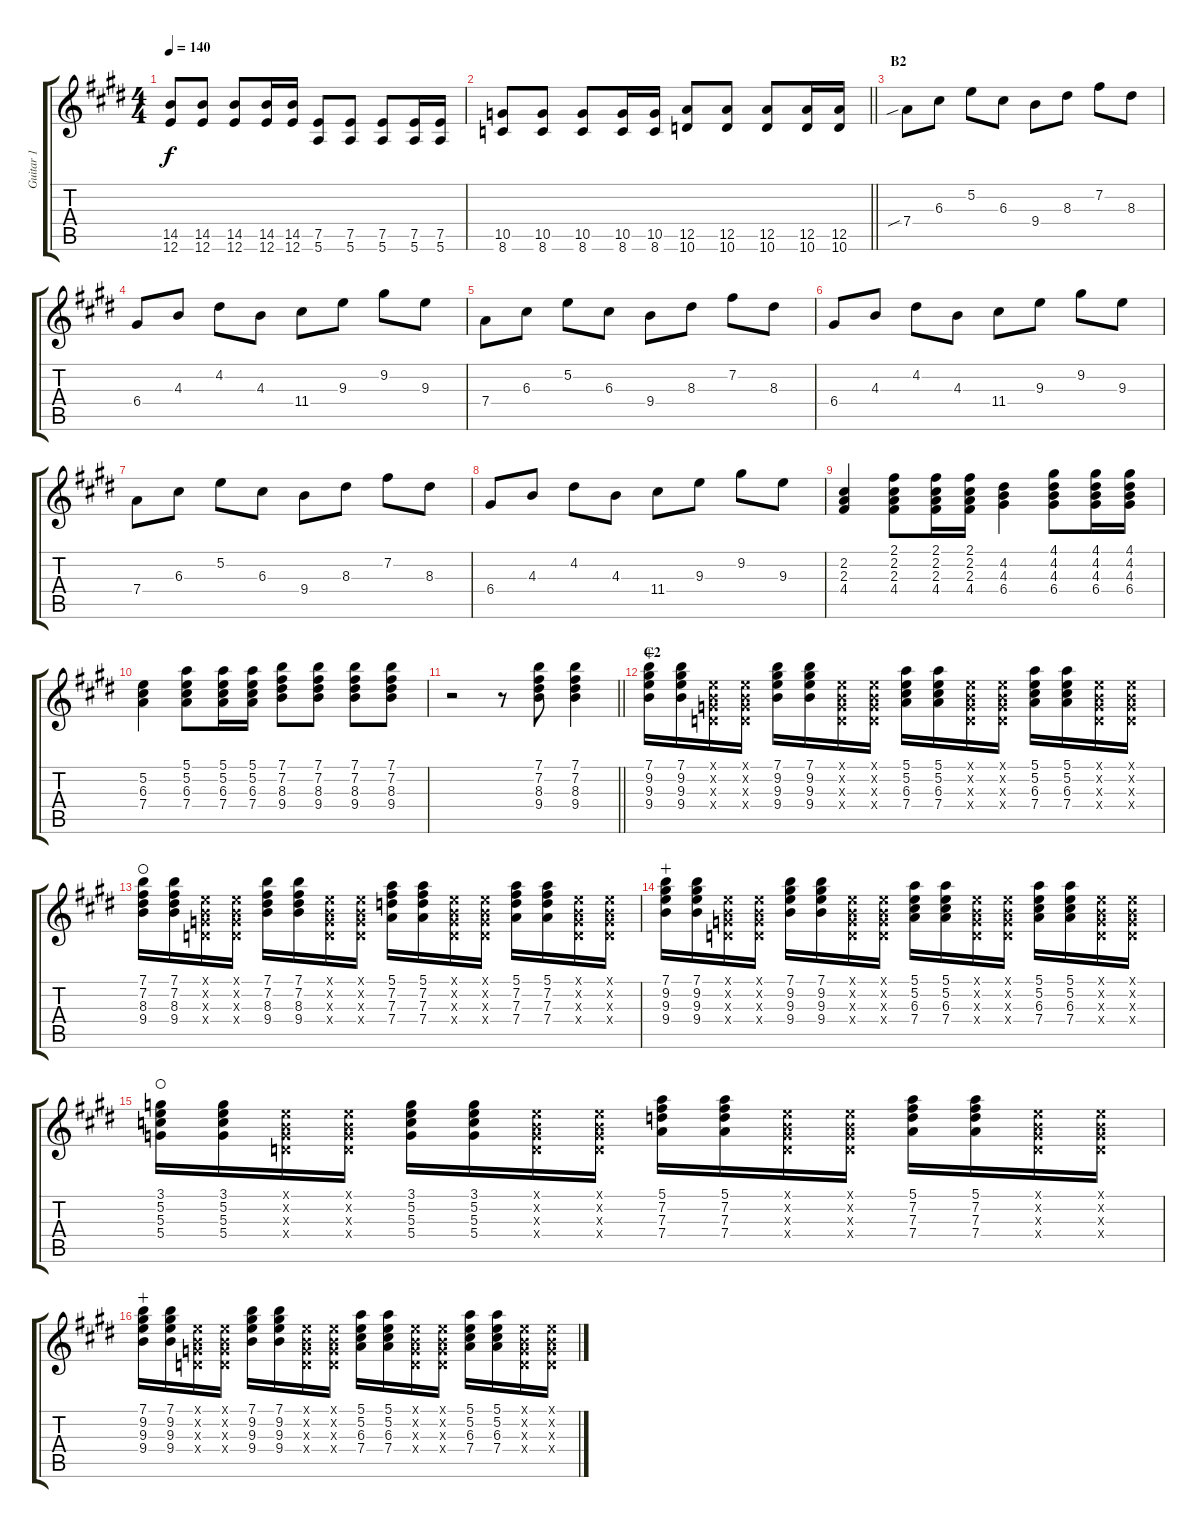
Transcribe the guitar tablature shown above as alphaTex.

\track ("Guitar 1" "Guitar 1") {instrument overdrivenguitar}
\staff {score tabs}
\tuning (E4 B3 G3 D3 A2 E2) {hide}
\ts (4 4)
\tempo 140
\clef g2
\ks e
(14.5 12.6).8{dy f} (14.5 12.6).8 (14.5 12.6).8 (14.5 12.6).16 (14.5 12.6).16 (7.5 5.6).8 (7.5 5.6).8 (7.5 5.6).8 (7.5 5.6).16 (7.5 5.6).16 |
\barLineRight lightlight
(10.5 8.6).8 (10.5 8.6).8 (10.5 8.6).8 (10.5 8.6).16 (10.5 8.6).16 (12.5 10.6).8 (12.5 10.6).8 (12.5 10.6).8 (12.5 10.6).16 (12.5 10.6).16 |
\section ("" "B2")
7.4{sib}.8 6.3.8 5.2.8 6.3.8 9.4.8 8.3.8 7.2.8 8.3.8 |
6.4.8 4.3.8 4.2.8 4.3.8 11.4.8 9.3.8 9.2.8 9.3.8 |
7.4.8 6.3.8 5.2.8 6.3.8 9.4.8 8.3.8 7.2.8 8.3.8 |
6.4.8 4.3.8 4.2.8 4.3.8 11.4.8 9.3.8 9.2.8 9.3.8 |
7.4.8 6.3.8 5.2.8 6.3.8 9.4.8 8.3.8 7.2.8 8.3.8 |
6.4.8 4.3.8 4.2.8 4.3.8 11.4.8 9.3.8 9.2.8 9.3.8 |
(2.2 2.3 4.4).4 (2.1 2.2 2.3 4.4).8 (2.1 2.2 2.3 4.4).16 (2.1 2.2 2.3 4.4).16 (4.2 4.3 6.4).4 (4.1 4.2 4.3 6.4).8 (4.1 4.2 4.3 6.4).16 (4.1 4.2 4.3 6.4).16 |
(5.2 6.3 7.4).4 (5.1 5.2 6.3 7.4).8 (5.1 5.2 6.3 7.4).16 (5.1 5.2 6.3 7.4).16 (7.1 7.2 8.3 9.4).8 (7.1 7.2 8.3 9.4).8 (7.1 7.2 8.3 9.4).8 (7.1 7.2 8.3 9.4).8 |
\barLineRight lightlight
r.2 r.8 (7.1 7.2 8.3 9.4).8 (7.1 7.2 8.3 9.4).4 |
\section ("" "C2")
(7.1 9.2 9.3 9.4).16{wahc} (7.1 9.2 9.3 9.4).16 (0.1{x} 0.2{x} 0.3{x} 0.4{x}).16 (0.1{x} 0.2{x} 0.3{x} 0.4{x}).16 (7.1 9.2 9.3 9.4).16 (7.1 9.2 9.3 9.4).16 (0.1{x} 0.2{x} 0.3{x} 0.4{x}).16 (0.1{x} 0.2{x} 0.3{x} 0.4{x}).16 (5.1 5.2 6.3 7.4).16 (5.1 5.2 6.3 7.4).16 (0.1{x} 0.2{x} 0.3{x} 0.4{x}).16 (0.1{x} 0.2{x} 0.3{x} 0.4{x}).16 (5.1 5.2 6.3 7.4).16 (5.1 5.2 6.3 7.4).16 (0.1{x} 0.2{x} 0.3{x} 0.4{x}).16 (0.1{x} 0.2{x} 0.3{x} 0.4{x}).16 |
(7.1 7.2 8.3 9.4).16{waho} (7.1 7.2 8.3 9.4).16 (0.1{x} 0.2{x} 0.3{x} 0.4{x}).16 (0.1{x} 0.2{x} 0.3{x} 0.4{x}).16 (7.1 7.2 8.3 9.4).16 (7.1 7.2 8.3 9.4).16 (0.1{x} 0.2{x} 0.3{x} 0.4{x}).16 (0.1{x} 0.2{x} 0.3{x} 0.4{x}).16 (5.1 7.2 7.3 7.4).16 (5.1 7.2 7.3 7.4).16 (0.1{x} 0.2{x} 0.3{x} 0.4{x}).16 (0.1{x} 0.2{x} 0.3{x} 0.4{x}).16 (5.1 7.2 7.3 7.4).16 (5.1 7.2 7.3 7.4).16 (0.1{x} 0.2{x} 0.3{x} 0.4{x}).16 (0.1{x} 0.2{x} 0.3{x} 0.4{x}).16 |
(7.1 9.2 9.3 9.4).16{wahc} (7.1 9.2 9.3 9.4).16 (0.1{x} 0.2{x} 0.3{x} 0.4{x}).16 (0.1{x} 0.2{x} 0.3{x} 0.4{x}).16 (7.1 9.2 9.3 9.4).16 (7.1 9.2 9.3 9.4).16 (0.1{x} 0.2{x} 0.3{x} 0.4{x}).16 (0.1{x} 0.2{x} 0.3{x} 0.4{x}).16 (5.1 5.2 6.3 7.4).16 (5.1 5.2 6.3 7.4).16 (0.1{x} 0.2{x} 0.3{x} 0.4{x}).16 (0.1{x} 0.2{x} 0.3{x} 0.4{x}).16 (5.1 5.2 6.3 7.4).16 (5.1 5.2 6.3 7.4).16 (0.1{x} 0.2{x} 0.3{x} 0.4{x}).16 (0.1{x} 0.2{x} 0.3{x} 0.4{x}).16 |
(3.1 5.2 5.3 5.4).16{waho} (3.1 5.2 5.3 5.4).16 (0.1{x} 0.2{x} 0.3{x} 0.4{x}).16 (0.1{x} 0.2{x} 0.3{x} 0.4{x}).16 (3.1 5.2 5.3 5.4).16 (3.1 5.2 5.3 5.4).16 (0.1{x} 0.2{x} 0.3{x} 0.4{x}).16 (0.1{x} 0.2{x} 0.3{x} 0.4{x}).16 (5.1 7.2 7.3 7.4).16 (5.1 7.2 7.3 7.4).16 (0.1{x} 0.2{x} 0.3{x} 0.4{x}).16 (0.1{x} 0.2{x} 0.3{x} 0.4{x}).16 (5.1 7.2 7.3 7.4).16 (5.1 7.2 7.3 7.4).16 (0.1{x} 0.2{x} 0.3{x} 0.4{x}).16 (0.1{x} 0.2{x} 0.3{x} 0.4{x}).16 |
(7.1 9.2 9.3 9.4).16{wahc} (7.1 9.2 9.3 9.4).16 (0.1{x} 0.2{x} 0.3{x} 0.4{x}).16 (0.1{x} 0.2{x} 0.3{x} 0.4{x}).16 (7.1 9.2 9.3 9.4).16 (7.1 9.2 9.3 9.4).16 (0.1{x} 0.2{x} 0.3{x} 0.4{x}).16 (0.1{x} 0.2{x} 0.3{x} 0.4{x}).16 (5.1 5.2 6.3 7.4).16 (5.1 5.2 6.3 7.4).16 (0.1{x} 0.2{x} 0.3{x} 0.4{x}).16 (0.1{x} 0.2{x} 0.3{x} 0.4{x}).16 (5.1 5.2 6.3 7.4).16 (5.1 5.2 6.3 7.4).16 (0.1{x} 0.2{x} 0.3{x} 0.4{x}).16 (0.1{x} 0.2{x} 0.3{x} 0.4{x}).16
